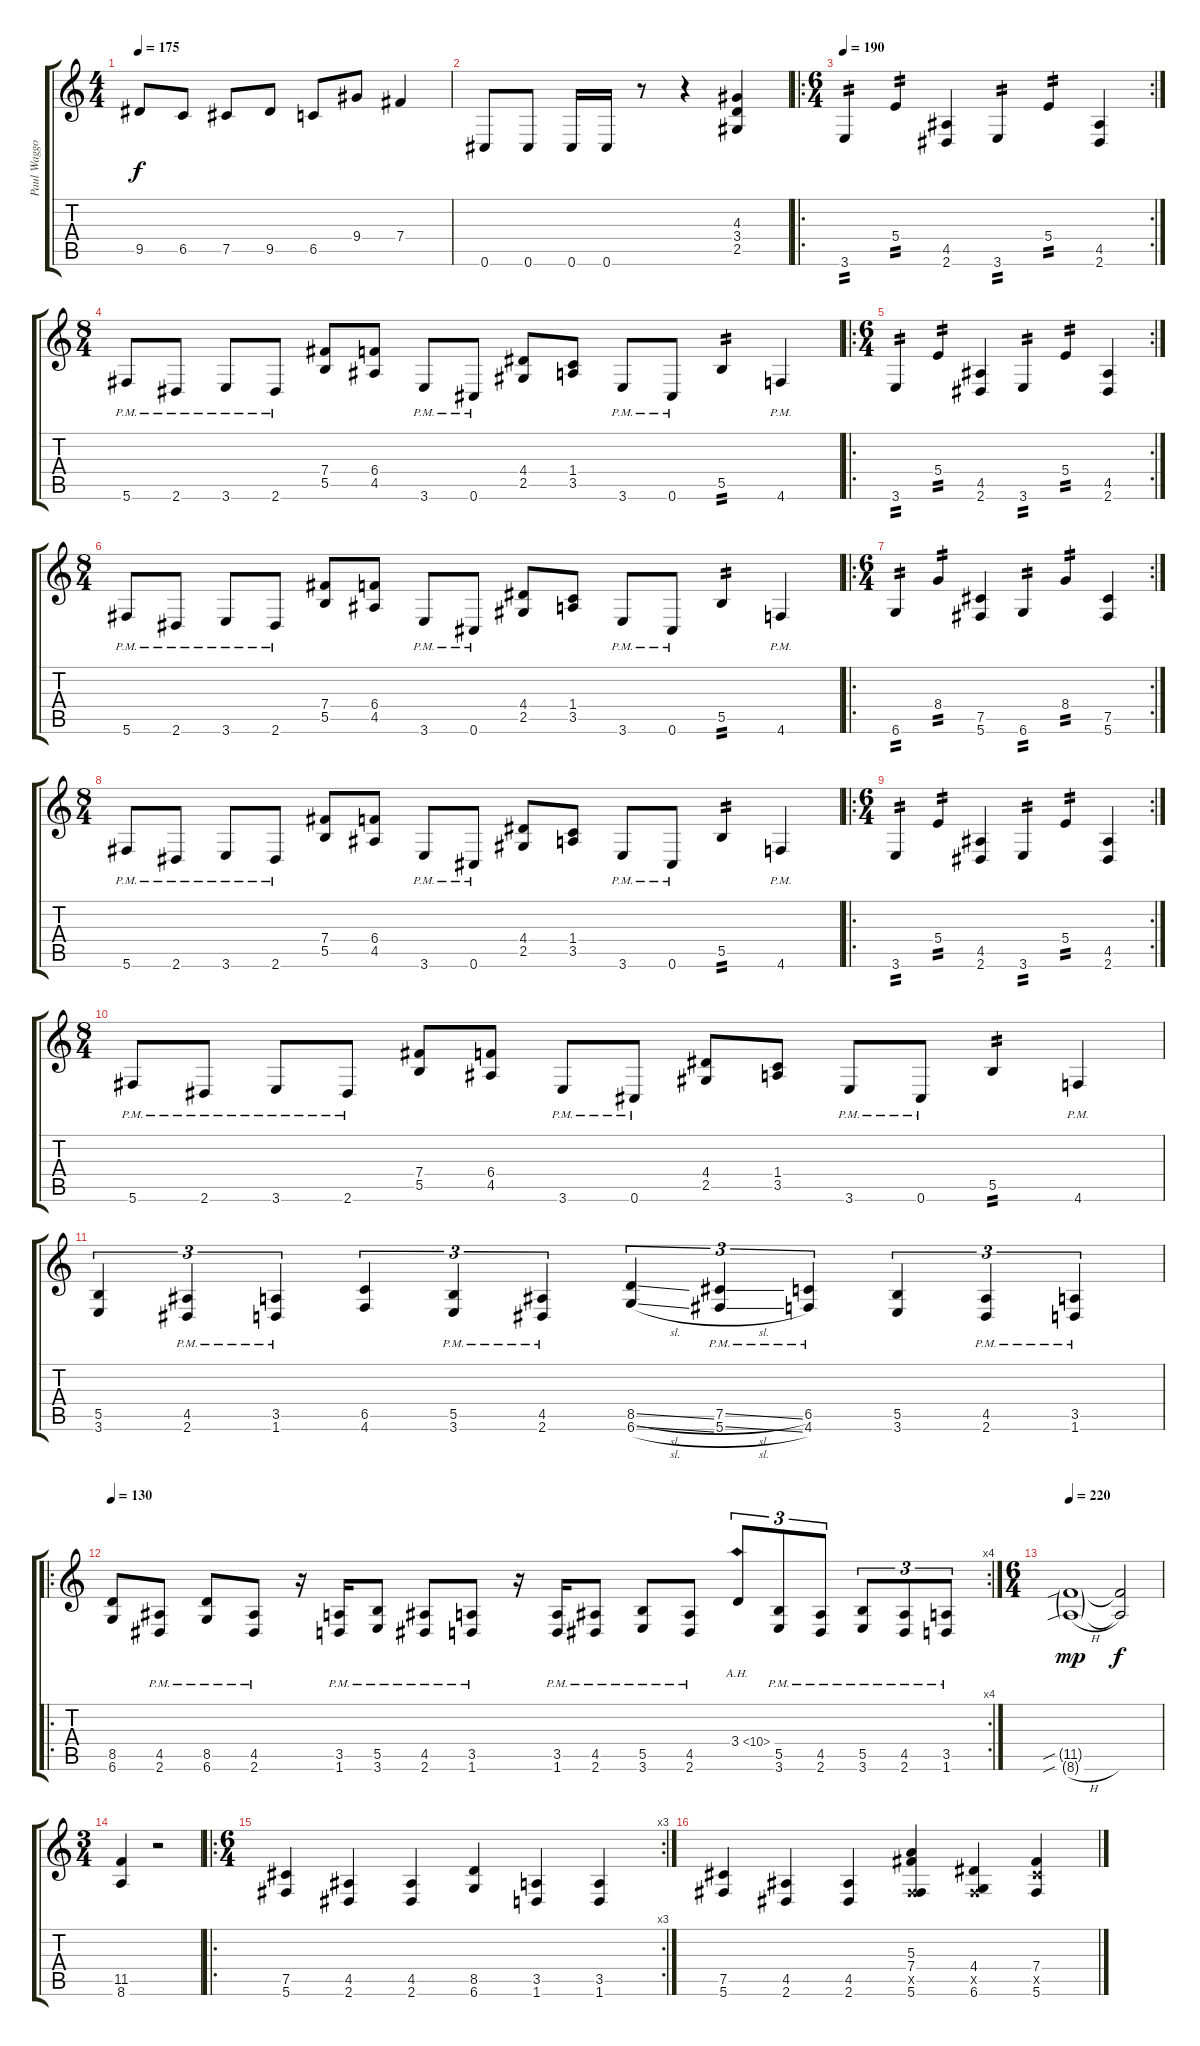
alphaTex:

\track ("Paul Waggoner" "Paul Waggo") {instrument overdrivenguitar}
\staff {score tabs}
\tuning (Db4 Ab3 E3 B2 Gb2 Db2) {hide}
\ts (4 4)
\tempo 175
\clef g2
\ks c
9.5.8{dy f} 6.5.8 7.5.8 9.5.8 6.5.8 9.4.8 7.4.4 |
0.6.8 0.6.8 0.6.16 0.6.16 r.8 r.4 (4.3 3.4 2.5).4 |
\ro
\rc 2
\ts (6 4)
\tempo 190
3.6.4{tp 2} 5.4.4{tp 2} (4.5 2.6).4 3.6.4{tp 2} 5.4.4{tp 2} (4.5 2.6).4 |
\ts (8 4)
5.6{pm}.8 2.6{pm}.8 3.6{pm}.8 2.6{pm}.8 (7.4 5.5).8 (6.4 4.5).8 3.6{pm}.8 0.6{pm}.8 (4.4 2.5).8 (1.4 3.5).8 3.6{pm}.8 0.6{pm}.8 5.5.4{tp 2} 4.6{pm}.4 |
\ro
\rc 2
\ts (6 4)
3.6.4{tp 2} 5.4.4{tp 2} (4.5 2.6).4 3.6.4{tp 2} 5.4.4{tp 2} (4.5 2.6).4 |
\ts (8 4)
5.6{pm}.8 2.6{pm}.8 3.6{pm}.8 2.6{pm}.8 (7.4 5.5).8 (6.4 4.5).8 3.6{pm}.8 0.6{pm}.8 (4.4 2.5).8 (1.4 3.5).8 3.6{pm}.8 0.6{pm}.8 5.5.4{tp 2} 4.6{pm}.4 |
\ro
\rc 2
\ts (6 4)
6.6.4{tp 2} 8.4.4{tp 2} (7.5 5.6).4 6.6.4{tp 2} 8.4.4{tp 2} (7.5 5.6).4 |
\ts (8 4)
5.6{pm}.8 2.6{pm}.8 3.6{pm}.8 2.6{pm}.8 (7.4 5.5).8 (6.4 4.5).8 3.6{pm}.8 0.6{pm}.8 (4.4 2.5).8 (1.4 3.5).8 3.6{pm}.8 0.6{pm}.8 5.5.4{tp 2} 4.6{pm}.4 |
\ro
\rc 2
\ts (6 4)
3.6.4{tp 2} 5.4.4{tp 2} (4.5 2.6).4 3.6.4{tp 2} 5.4.4{tp 2} (4.5 2.6).4 |
\ts (8 4)
5.6{pm}.8 2.6{pm}.8 3.6{pm}.8 2.6{pm}.8 (7.4 5.5).8 (6.4 4.5).8 3.6{pm}.8 0.6{pm}.8 (4.4 2.5).8 (1.4 3.5).8 3.6{pm}.8 0.6{pm}.8 5.5.4{tp 2} 4.6{pm}.4 |
(5.5 3.6).4{tu (3 2)} (4.5{pm} 2.6{pm}).4{tu (3 2)} (3.5{pm} 1.6{pm}).4{tu (3 2)} (6.5 4.6).4{tu (3 2)} (5.5{pm} 3.6{pm}).4{tu (3 2)} (4.5{pm} 2.6{pm}).4{tu (3 2)} (8.5{sl} 6.6{sl}).4{tu (3 2)} (7.5{sl pm} 5.6{sl pm}).4{tu (3 2)} (6.5{pm} 4.6{pm}).4{tu (3 2)} (5.5 3.6).4{tu (3 2)} (4.5{pm} 2.6{pm}).4{tu (3 2)} (3.5{pm} 1.6{pm}).4{tu (3 2)} |
\ro
\rc 4
\tempo 130
(8.5 6.6).8 (4.5{pm} 2.6{pm}).8 (8.5{pm} 6.6).8 (4.5{pm} 2.6{pm}).8 r.16 (3.5{pm} 1.6{pm}).16 (5.5{pm} 3.6{pm}).8 (4.5{pm} 2.6{pm}).8 (3.5{pm} 1.6{pm}).8 r.16 (3.5{pm} 1.6{pm}).16 (4.5{pm} 2.6{pm}).8 (5.5{pm} 3.6{pm}).8 (4.5{pm} 2.6{pm}).8 3.4{ah 7}.8{tu (3 2)} (5.5{pm} 3.6{pm}).8{tu (3 2)} (4.5{pm} 2.6{pm}).8{tu (3 2)} (5.5{pm} 3.6{pm}).8{tu (3 2)} (4.5{pm} 2.6{pm}).8{tu (3 2)} (3.5{pm} 1.6{pm}).8{tu (3 2)} |
\ts (6 4)
\tempo 220
(11.5{sib g} 8.6{sib h g}).1{dy mp} (11.5{t} 8.6{t}).2{dy f} |
\ts (3 4)
(11.5 8.6).4 r.2 |
\ro
\rc 3
\ts (6 4)
(7.5 5.6).4 (4.5 2.6).4 (4.5 2.6).4 (8.5 6.6).4 (3.5 1.6).4 (3.5 1.6).4 |
(7.5 5.6).4 (4.5 2.6).4 (4.5 2.6).4 (5.3 7.4 0.5{x} 5.6).4 (4.4 0.5{x} 6.6).4 (7.4 7.5{x} 5.6).4
